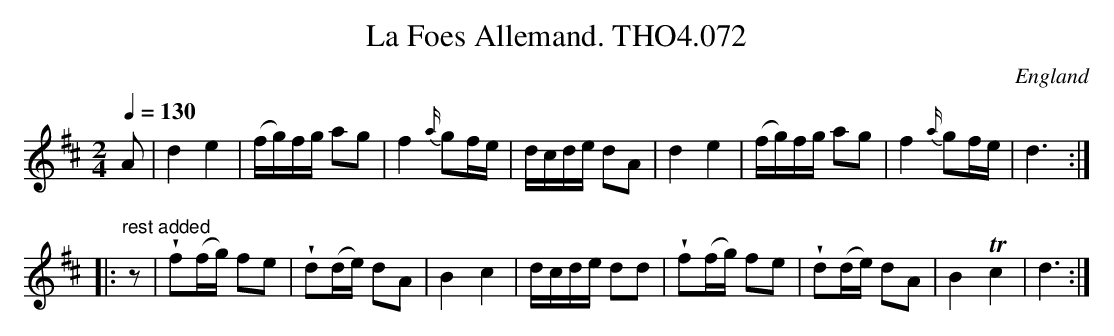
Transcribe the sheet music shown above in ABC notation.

X:1
T:Foes Allemand. THO4.072, La
O:England
M:2/4
L:1/8
Q:1/4=130
K:D major
A|d2e2|(f/g/)f/g/ ag|f2{a/}gf/e/|d/c/d/e/ dA|\
d2e2|(f/g/)f/g/ ag|f2{a/}gf/e/|d3:|
|:"rest added"z|!wedge!f(f/g/) fe|!wedge!d(d/e/) dA|B2c2|d/c/d/e/ dd|\
!wedge!f(f/g/) fe|!wedge!d(d/e/) dA|B2Tc2|d3:|
